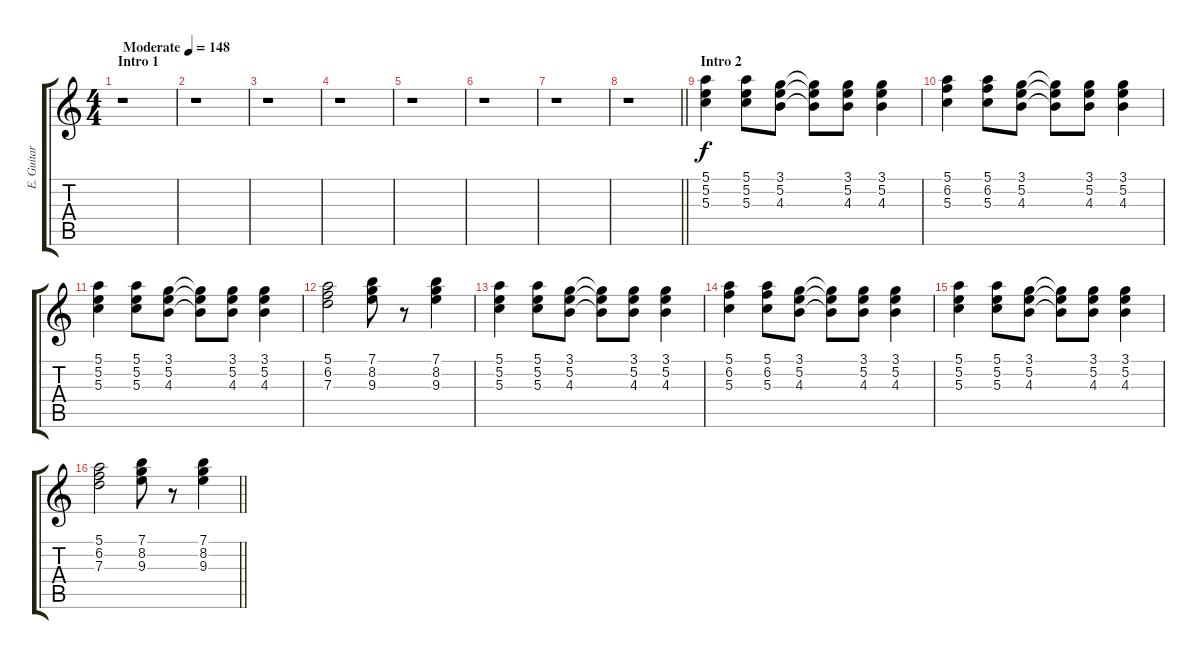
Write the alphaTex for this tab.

\track ("E. Guitar I" "E. Guitar ") {instrument overdrivenguitar}
\staff {score tabs}
\tuning (E4 B3 G3 D3 A2 E2) {hide}
\ts (4 4)
\section ("" "Intro 1")
\tempo (148 "Moderate")
\clef g2
\ks c
r.1{dy f instrument overdrivenguitar} |
r.1 |
r.1 |
r.1 |
r.1 |
r.1 |
r.1 |
\barLineRight lightlight
r.1 |
\section ("" "Intro 2")
(5.1 5.2 5.3).4 (5.1 5.2 5.3).8 (3.1 5.2 4.3).8 (3.1{t} 5.2{t} 4.3{t}).8 (3.1 5.2 4.3).8 (3.1 5.2 4.3).4 |
(5.1 6.2 5.3).4 (5.1 6.2 5.3).8 (3.1 5.2 4.3).8 (3.1{t} 5.2{t} 4.3{t}).8 (3.1 5.2 4.3).8 (3.1 5.2 4.3).4 |
(5.1 5.2 5.3).4 (5.1 5.2 5.3).8 (3.1 5.2 4.3).8 (3.1{t} 5.2{t} 4.3{t}).8 (3.1 5.2 4.3).8 (3.1 5.2 4.3).4 |
(5.1 6.2 7.3).2 (7.1 8.2 9.3).8 r.8 (7.1 8.2 9.3).4 |
(5.1 5.2 5.3).4 (5.1 5.2 5.3).8 (3.1 5.2 4.3).8 (3.1{t} 5.2{t} 4.3{t}).8 (3.1 5.2 4.3).8 (3.1 5.2 4.3).4 |
(5.1 6.2 5.3).4 (5.1 6.2 5.3).8 (3.1 5.2 4.3).8 (3.1{t} 5.2{t} 4.3{t}).8 (3.1 5.2 4.3).8 (3.1 5.2 4.3).4 |
(5.1 5.2 5.3).4 (5.1 5.2 5.3).8 (3.1 5.2 4.3).8 (3.1{t} 5.2{t} 4.3{t}).8 (3.1 5.2 4.3).8 (3.1 5.2 4.3).4 |
\barLineRight lightlight
(5.1 6.2 7.3).2 (7.1 8.2 9.3).8 r.8 (7.1 8.2 9.3).4
